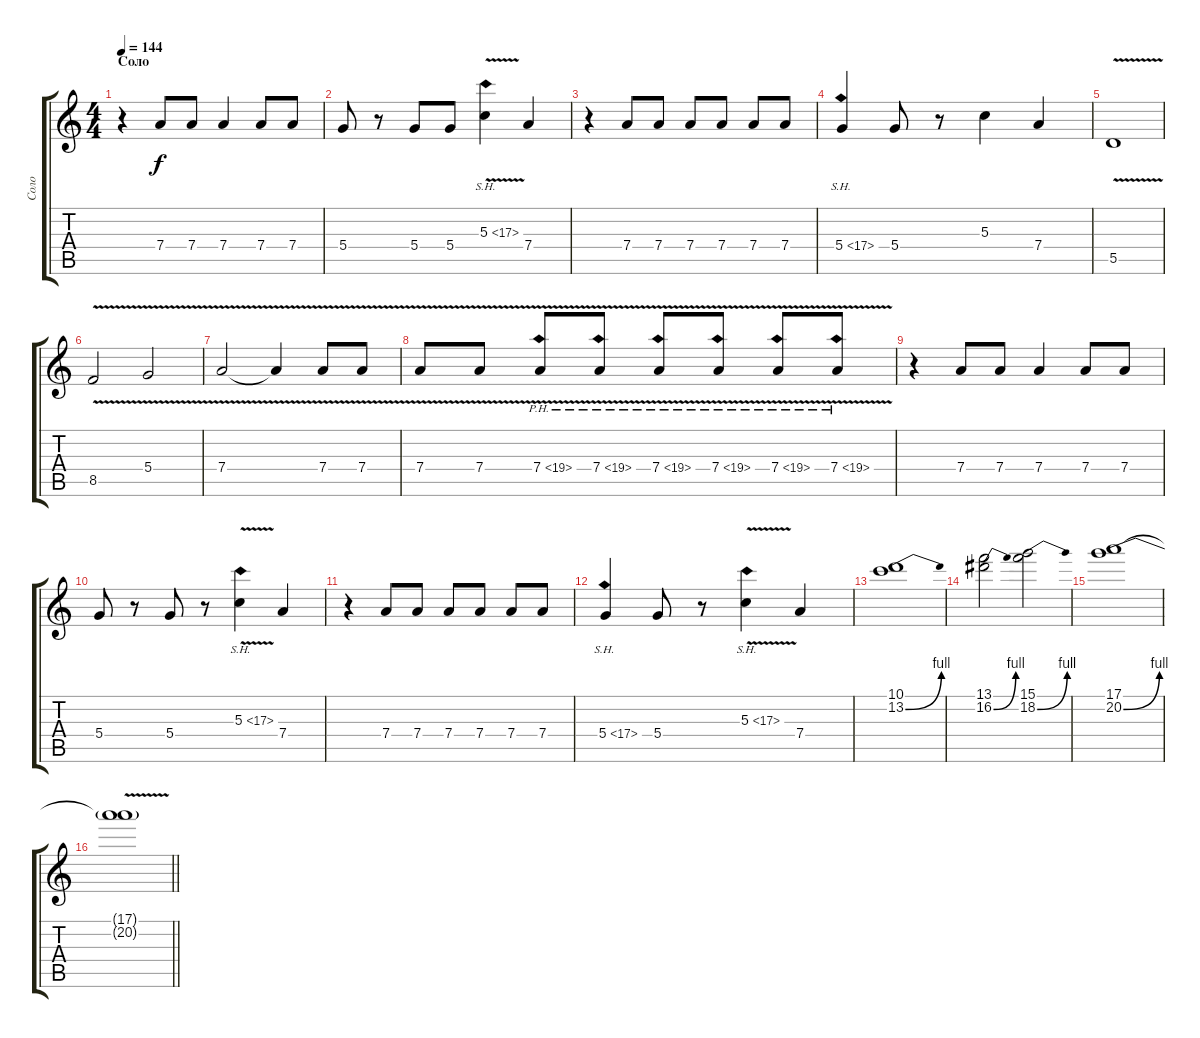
\track ("Соло" "Соло") {instrument overdrivenguitar}
\staff {score tabs}
\tuning (E4 B3 G3 D3 A2 E2) {hide}
\ts (4 4)
\section ("" "Соло")
\tempo 144
\clef g2
\ks c
r.4{dy f} 7.4.8 7.4.8 7.4.4 7.4.8 7.4.8 |
5.4.8 r.8 5.4.8 5.4.8 5.3{sh 12 v}.4 7.4.4 |
r.4 7.4.8 7.4.8 7.4.8 7.4.8 7.4.8 7.4.8 |
5.4{sh 12}.4 5.4.8 r.8 5.3.4 7.4.4 |
5.5{v}.1 |
8.5{v}.2 5.4{v}.2 |
7.4{v}.2 7.4{t}.4 7.4{v}.8 7.4{v}.8 |
7.4{v}.8 7.4{v}.8 7.4{ph 12 v}.8 7.4{ph 12 v}.8 7.4{ph 12 v}.8 7.4{ph 12 v}.8 7.4{ph 12 v}.8 7.4{ph 12 v}.8 |
r.4 7.4.8 7.4.8 7.4.4 7.4.8 7.4.8 |
5.4.8 r.8 5.4.8 r.8 5.3{sh 12 v}.4 7.4.4 |
r.4 7.4.8 7.4.8 7.4.8 7.4.8 7.4.8 7.4.8 |
5.4{sh 12}.4 5.4.8 r.8 5.3{sh 12 v}.4 7.4.4 |
(10.1 13.2{be (bend 0 0 60 4)}).1 |
(13.1 16.2{be (bend 0 0 60 4)}).2 (15.1 18.2{be (bend 0 0 60 4)}).2 |
(17.1 20.2{be (bend 0 0 60 4)}).1 |
\barLineRight lightlight
(17.1{t} 20.2{v t}).1
